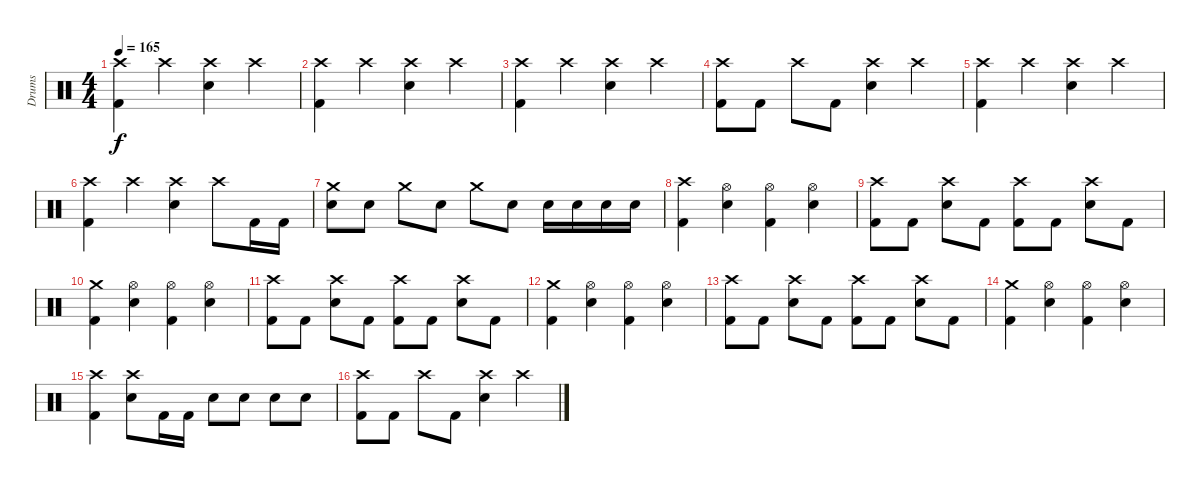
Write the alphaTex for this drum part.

\track ("Drums" "Drums") {instrument percussion}
\staff {score}
\articulation defaults
\ts (4 4)
\tempo 165
\clef neutral
\ks c
("Crash high (hit)" "Kick (hit) 2").4{dy f} "Crash high (hit)".4 ("Crash high (hit)" "Electric Snare (hit)").4 "Crash high (hit)".4 |
("Crash high (hit)" "Kick (hit) 2").4 "Crash high (hit)".4 ("Crash high (hit)" "Electric Snare (hit)").4 "Crash high (hit)".4 |
("Crash high (hit)" "Kick (hit) 2").4 "Crash high (hit)".4 ("Crash high (hit)" "Electric Snare (hit)").4 "Crash high (hit)".4 |
("Crash high (hit)" "Kick (hit) 2").8 "Kick (hit) 2".8 "Crash high (hit)".8 "Kick (hit) 2".8 ("Crash high (hit)" "Electric Snare (hit)").4 "Crash high (hit)".4 |
("Crash high (hit)" "Kick (hit) 2").4 "Crash high (hit)".4 ("Crash high (hit)" "Electric Snare (hit)").4 "Crash high (hit)".4 |
("Crash high (hit)" "Kick (hit) 2").4 "Crash high (hit)".4 ("Crash high (hit)" "Electric Snare (hit)").4 "Crash high (hit)".8 "Kick (hit) 2".16 "Kick (hit) 2".16 |
("Crash medium (hit)" "Electric Snare (hit)").8 "Electric Snare (hit)".8 "Crash medium (hit)".8 "Electric Snare (hit)".8 "Crash medium (hit)".8 "Electric Snare (hit)".8 "Electric Snare (hit)".16 "Electric Snare (hit)".16 "Electric Snare (hit)".16 "Electric Snare (hit)".16 |
("Crash high (hit)" "Kick (hit) 2").4 ("Hi-Hat (open)" "Electric Snare (hit)").4 ("Hi-Hat (open)" "Kick (hit) 2").4 ("Hi-Hat (open)" "Electric Snare (hit)").4 |
("Crash high (hit)" "Kick (hit) 2").8 "Kick (hit) 2".8 ("Crash high (hit)" "Electric Snare (hit)").8 "Kick (hit) 2".8 ("Crash high (hit)" "Kick (hit) 2").8 "Kick (hit) 2".8 ("Crash high (hit)" "Electric Snare (hit)").8 "Kick (hit) 2".8 |
("Crash medium (hit)" "Kick (hit) 2").4 ("Hi-Hat (open)" "Electric Snare (hit)").4 ("Hi-Hat (open)" "Kick (hit) 2").4 ("Hi-Hat (open)" "Electric Snare (hit)").4 |
("Crash high (hit)" "Kick (hit) 2").8 "Kick (hit) 2".8 ("Crash high (hit)" "Electric Snare (hit)").8 "Kick (hit) 2".8 ("Crash high (hit)" "Kick (hit) 2").8 "Kick (hit) 2".8 ("Crash high (hit)" "Electric Snare (hit)").8 "Kick (hit) 2".8 |
("Crash medium (hit)" "Kick (hit) 2").4 ("Hi-Hat (open)" "Electric Snare (hit)").4 ("Hi-Hat (open)" "Kick (hit) 2").4 ("Hi-Hat (open)" "Electric Snare (hit)").4 |
("Crash high (hit)" "Kick (hit) 2").8 "Kick (hit) 2".8 ("Crash high (hit)" "Electric Snare (hit)").8 "Kick (hit) 2".8 ("Crash high (hit)" "Kick (hit) 2").8 "Kick (hit) 2".8 ("Crash high (hit)" "Electric Snare (hit)").8 "Kick (hit) 2".8 |
("Crash medium (hit)" "Kick (hit) 2").4 ("Hi-Hat (open)" "Electric Snare (hit)").4 ("Hi-Hat (open)" "Kick (hit) 2").4 ("Hi-Hat (open)" "Electric Snare (hit)").4 |
("Crash high (hit)" "Kick (hit) 2").4 ("Crash high (hit)" "Electric Snare (hit)").8 "Kick (hit) 2".16 "Kick (hit) 2".16 "Electric Snare (hit)".8 "Electric Snare (hit)".8 "Electric Snare (hit)".8 "Electric Snare (hit)".8 |
("Crash high (hit)" "Kick (hit) 2").8 "Kick (hit) 2".8 "Crash high (hit)".8 "Kick (hit) 2".8 ("Crash high (hit)" "Electric Snare (hit)").4 "Crash high (hit)".4
